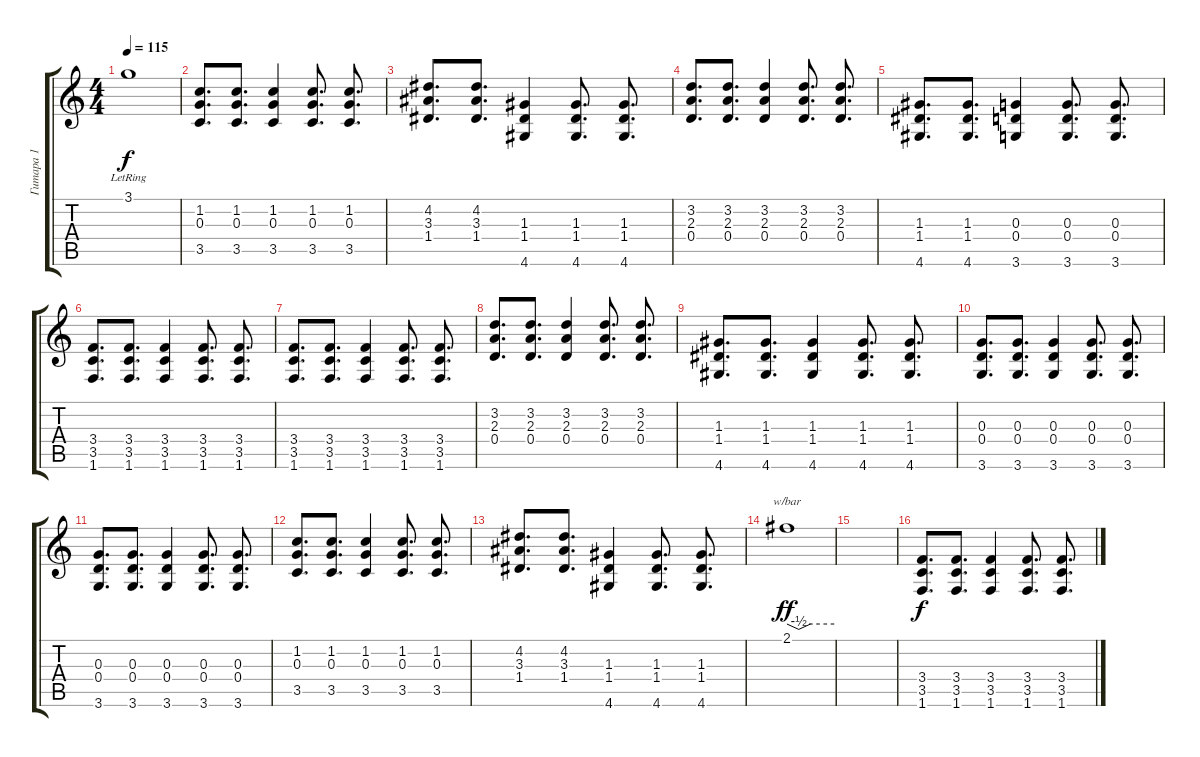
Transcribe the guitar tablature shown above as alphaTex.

\track ("Гитара 1" "Гитара 1") {instrument distortionguitar}
\staff {score tabs}
\tuning (E4 B3 G3 D3 A2 E2) {hide}
\ts (4 4)
\tempo 115
\clef g2
\ks c
3.1{lr}.1{dy f} |
(1.2 0.3 3.5).8{d volume 13} (1.2 0.3 3.5).8{d} (1.2 0.3 3.5).4 (1.2 0.3 3.5).8{d} (1.2 0.3 3.5).8{d} |
(4.2 3.3 1.4).8{d} (4.2 3.3 1.4).8{d} (1.3 1.4 4.6).4 (1.3 1.4 4.6).8{d} (1.3 1.4 4.6).8{d} |
(3.2 2.3 0.4).8{d} (3.2 2.3 0.4).8{d} (3.2 2.3 0.4).4 (3.2 2.3 0.4).8{d} (3.2 2.3 0.4).8{d} |
(1.3 1.4 4.6).8{d} (1.3 1.4 4.6).8{d} (0.3 0.4 3.6).4 (0.3 0.4 3.6).8{d} (0.3 0.4 3.6).8{d} |
(3.4 3.5 1.6).8{d volume 15} (3.4 3.5 1.6).8{d} (3.4 3.5 1.6).4 (3.4 3.5 1.6).8{d} (3.4 3.5 1.6).8{d} |
(3.4 3.5 1.6).8{d} (3.4 3.5 1.6).8{d} (3.4 3.5 1.6).4 (3.4 3.5 1.6).8{d} (3.4 3.5 1.6).8{d} |
(3.2 2.3 0.4).8{d} (3.2 2.3 0.4).8{d} (3.2 2.3 0.4).4 (3.2 2.3 0.4).8{d} (3.2 2.3 0.4).8{d} |
(1.3 1.4 4.6).8{d} (1.3 1.4 4.6).8{d} (1.3 1.4 4.6).4 (1.3 1.4 4.6).8{d} (1.3 1.4 4.6).8{d} |
(0.3 0.4 3.6).8{d} (0.3 0.4 3.6).8{d} (0.3 0.4 3.6).4 (0.3 0.4 3.6).8{d} (0.3 0.4 3.6).8{d} |
(0.3 0.4 3.6).8{d} (0.3 0.4 3.6).8{d} (0.3 0.4 3.6).4 (0.3 0.4 3.6).8{d} (0.3 0.4 3.6).8{d} |
(1.2 0.3 3.5).8{d volume 13} (1.2 0.3 3.5).8{d} (1.2 0.3 3.5).4 (1.2 0.3 3.5).8{d} (1.2 0.3 3.5).8{d} |
(4.2 3.3 1.4).8{d} (4.2 3.3 1.4).8{d} (1.3 1.4 4.6).4 (1.3 1.4 4.6).8{d} (1.3 1.4 4.6).8{d} |
2.1.1{tbe (custom default 0 0 15 -2 30 0 60 0) dy ff volume 15 instrument electricguitarjazz} |
|
(3.4 3.5 1.6).8{d dy f instrument distortionguitar} (3.4 3.5 1.6).8{d} (3.4 3.5 1.6).4 (3.4 3.5 1.6).8{d} (3.4 3.5 1.6).8{d}
